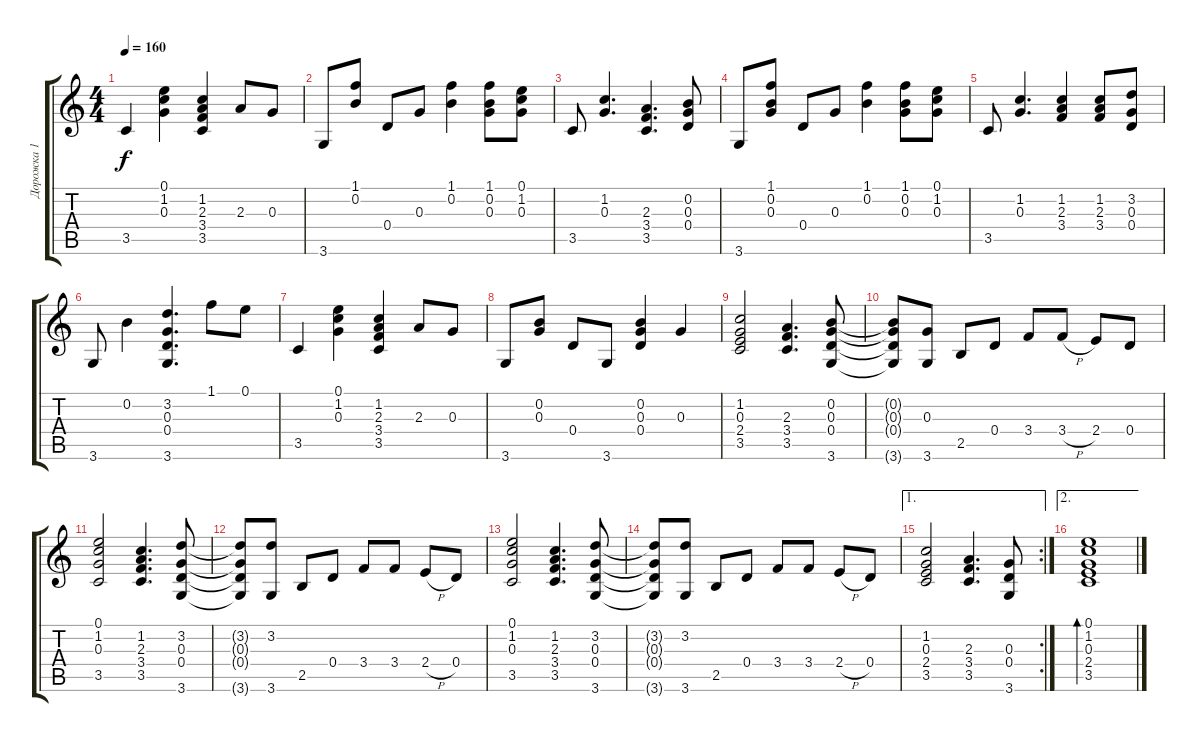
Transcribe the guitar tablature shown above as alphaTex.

\track ("Дорожка 1" "Дорожка 1") {instrument acousticguitarnylon}
\staff {score tabs}
\tuning (E4 B3 G3 D3 A2 E2) {hide}
\ts (4 4)
\tempo 160
\clef g2
\ks c
3.5.4{dy f} (0.1 1.2 0.3).4 (1.2 2.3 3.4 3.5).4 2.3.8 0.3.8 |
3.6.8 (1.1 0.2).8 0.4.8 0.3.8 (1.1 0.2).4 (1.1 0.2 0.3).8 (0.1 1.2 0.3).8 |
3.5.8 (1.2 0.3).4{d} (2.3 3.4 3.5).4{d} (0.2 0.3 0.4).8 |
3.6.8 (1.1 0.2 0.3).8 0.4.8 0.3.8 (1.1 0.2).4 (1.1 0.2 0.3).8 (0.1 1.2 0.3).8 |
3.5.8 (1.2 0.3).4{d} (1.2 2.3 3.4).4 (1.2 2.3 3.4).8 (3.2 0.3 0.4).8 |
3.6.8 0.2.4 (3.2 0.3 0.4 3.6).4{d} 1.1.8 0.1.8 |
3.5.4 (0.1 1.2 0.3).4 (1.2 2.3 3.4 3.5).4 2.3.8 0.3.8 |
3.6.8 (0.2 0.3).8 0.4.8 3.6.8 (0.2 0.3 0.4).4 0.3.4 |
(1.2 0.3 2.4 3.5).2 (2.3 3.4 3.5).4{d} (0.2 0.3 0.4 3.6).8 |
(0.2{t} 0.3{t} 0.4{t} 3.6{t}).8 (0.3 3.6).8 2.5.8 0.4.8 3.4.8 3.4{h}.8 2.4.8 0.4.8 |
(0.1 1.2 0.3 3.5).2 (1.2 2.3 3.4 3.5).4{d} (3.2 0.3 0.4 3.6).8 |
(3.2{t} 0.3{t} 0.4{t} 3.6{t}).8 (3.2 3.6).8 2.5.8 0.4.8 3.4.8 3.4.8 2.4{h}.8 0.4.8 |
(0.1 1.2 0.3 3.5).2 (1.2 2.3 3.4 3.5).4{d} (3.2 0.3 0.4 3.6).8 |
(3.2{t} 0.3{t} 0.4{t} 3.6{t}).8 (3.2 3.6).8 2.5.8 0.4.8 3.4.8 3.4.8 2.4{h}.8 0.4.8 |
\ae 1
\rc 2
(1.2 0.3 2.4 3.5).2 (2.3 3.4 3.5).4{d} (0.3 0.4 3.6).8 |
\ae 2
(0.1 1.2 0.3 2.4 3.5).1{bd 60}
